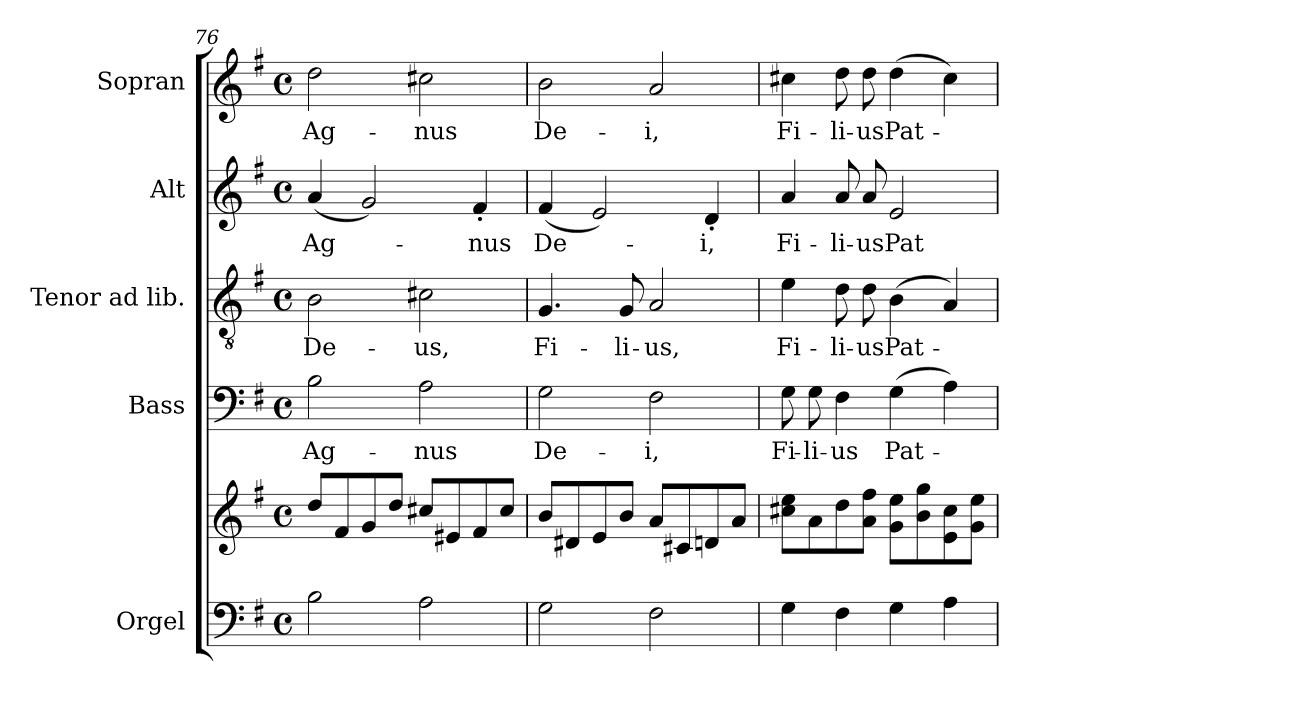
**kern	**kern	**kern	**text	**kern	**text	**kern	**text	**kern	**text
*part5	*part5	*part4	*part4	*part3	*part3	*part2	*part2	*part1	*part1
*staff6	*staff5	*staff4	*staff4	*staff3	*staff3	*staff2	*staff2	*staff1	*staff1
*I"Orgel	*	*I"Bass	*	*I"Tenor ad lib.	*	*I"Alt	*	*I"Sopran	*
*I'Org.	*	*I'B.	*	*I'T.	*	*I'A.	*	*I'S.	*
!!LO:LB:g=z
*clefF4	*clefG2	*clefF4	*	*clefGv2	*	*clefG2	*	*clefG2	*
*k[f#]	*k[f#]	*k[f#]	*	*k[f#]	*	*k[f#]	*	*k[f#]	*
*G:	*G:	*G:	*	*G:	*	*G:	*	*G:	*
*M4/4	*M4/4	*M4/4	*	*M4/4	*	*M4/4	*	*M4/4	*
*met(c)	*met(c)	*met(c)	*	*met(c)	*	*met(c)	*	*met(c)	*
=76	=76	=76	=76	=76	=76	=76	=76	=76	=76
!	!	!	!LO:LY:b	!	!LO:LY:b	!	!LO:LY:b	!	!LO:LY:b
2B\	8dd/L	2B\	Ag-	2B\	De-	(<4a/	Ag-	2dd\	Ag-
.	8f#/	.	.	.	.	.	.	.	.
.	8g/	.	.	.	.	2g/)	.	.	.
.	8dd/J	.	.	.	.	.	.	.	.
!	!	!	!LO:LY:b	!	!LO:LY:b	!	!	!	!LO:LY:b
2A\	8cc#X/L	2A\	-nus	2c#X\	-us,	.	.	2cc#X\	-nus
.	8e#X/	.	.	.	.	.	.	.	.
!	!	!	!	!	!	!	!LO:LY:b	!	!
.	8f#/	.	.	.	.	4f#'</	-nus	.	.
.	8cc#/J	.	.	.	.	.	.	.	.
=77	=77	=77	=77	=77	=77	=77	=77	=77	=77
!	!	!	!LO:LY:b	!	!LO:LY:b	!	!LO:LY:b	!	!LO:LY:b
2G\	8b/L	2G\	De-	4.G/	Fi-	(<4f#/	De-	2b\	De-
.	8d#X/	.	.	.	.	.	.	.	.
.	8e/	.	.	.	.	2e/)	.	.	.
!	!	!	!	!	!LO:LY:b	!	!	!	!
.	8b/J	.	.	8G/	-li-	.	.	.	.
!	!	!	!LO:LY:b	!	!LO:LY:b	!	!	!	!LO:LY:b
2F#\	8a/L	2F#\	-i,	2A/	-us,	.	.	2a/	-i,
.	8c#X/	.	.	.	.	.	.	.	.
!	!	!	!	!	!	!	!LO:LY:b	!	!
.	8dn/	.	.	.	.	4d'</	-i,	.	.
.	8a/J	.	.	.	.	.	.	.	.
=78	=78	=78	=78	=78	=78	=78	=78	=78	=78
!	!	!	!LO:LY:b	!	!LO:LY:b	!	!LO:LY:b	!	!LO:LY:b
4G\	8cc#X\ 8ee\L	8G\	Fi-	4e\	Fi-	4a/	Fi-	4cc#X\	Fi-
!	!	!	!LO:LY:b	!	!	!	!	!	!
.	8a\	8G\	-li-	.	.	.	.	.	.
!	!	!	!LO:LY:b	!	!LO:LY:b	!	!LO:LY:b	!	!LO:LY:b
4F#\	8dd\	4F#\	-us	8d\	-li-	8a/	-li-	8dd\	-li-
!	!	!	!	!	!LO:LY:b	!	!LO:LY:b	!	!LO:LY:b
.	8a\ 8ff#\J	.	.	8d\	-us	8a/	-us	8dd\	-us
!	!	!	!LO:LY:b	!	!LO:LY:b	!	!LO:LY:b	!	!LO:LY:b
4G\	8g\ 8ee\L	(>4G\	Pat-	(>4B\	Pat-	2e/	Pat-	(>4dd\	Pat-
.	8b\ 8gg\	.	.	.	.	.	.	.	.
4A\	8e\ 8cc#\	4A\)	.	4A/)	.	.	.	4cc#\)	.
.	8g\ 8ee\J	.	.	.	.	.	.	.	.
=	=	=	=	=	=	=	=	=	=
*-	*-	*-	*-	*-	*-	*-	*-	*-	*-
